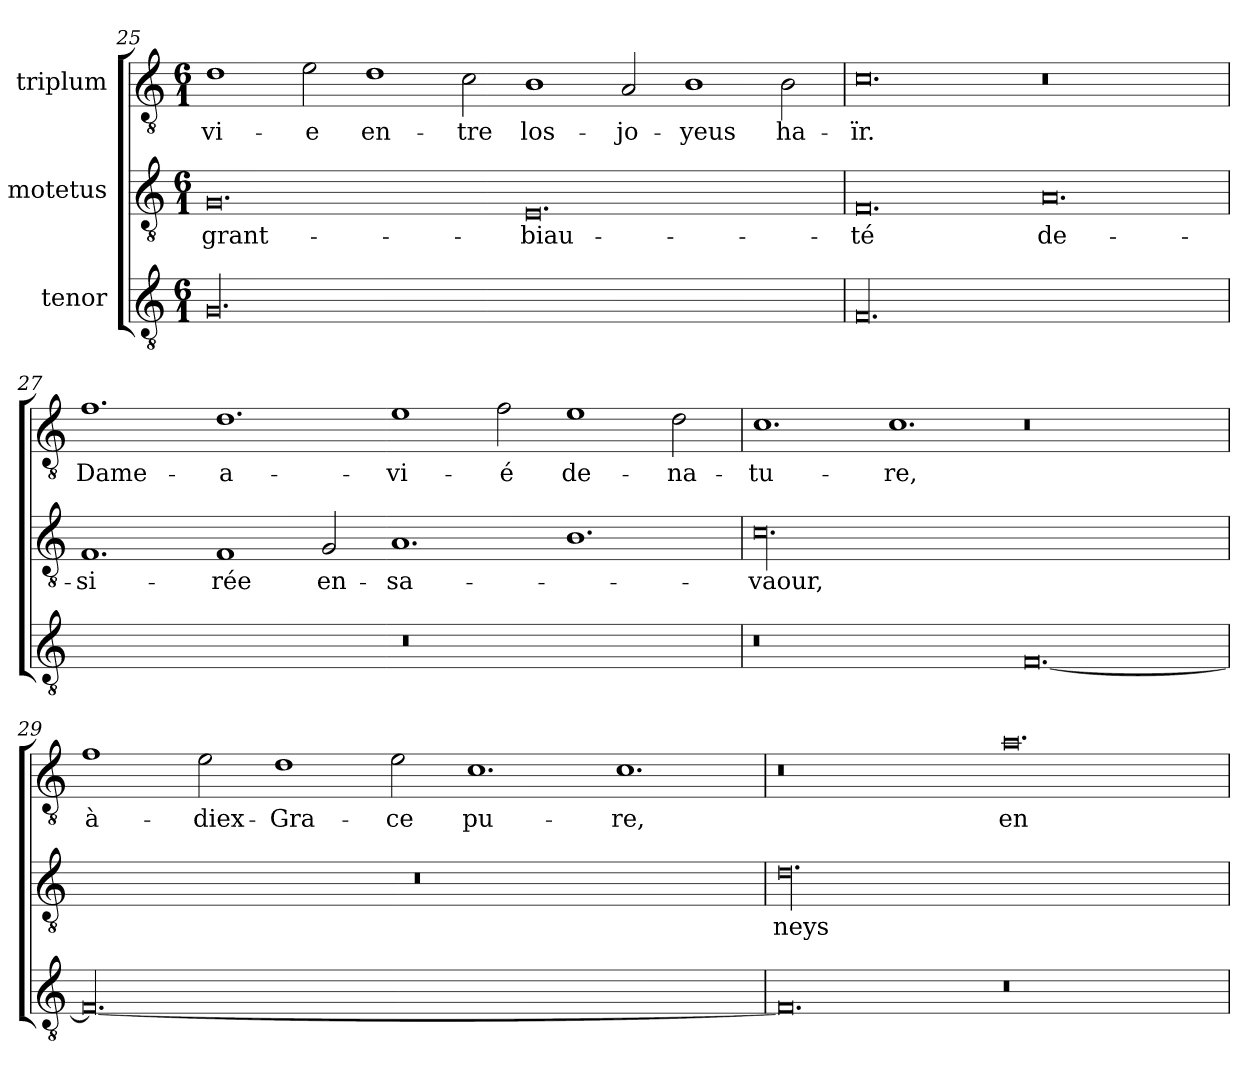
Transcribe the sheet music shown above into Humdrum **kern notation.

**kern	**kern	**text	**kern	**text
*part3	*part2	*part2	*part1	*part1
*staff3	*staff2	*staff2	*staff1	*staff1
*I"tenor	*I"motetus	*	*I"triplum	*
*clefGv2	*clefGv2	*	*clefGv2	*
*k[]	*k[]	*	*k[]	*
*C:	*C:	*	*C:	*
*M6/1	*M6/1	*	*M6/1	*
=25	=25	=25	=25	=25
00.G/	0.G/	grant-	1d\	vi-
.	.	.	2e\	-e
.	.	.	1d\	en-
.	.	.	2c\	-tre
.	0.E/	biau-	1B\	los-
.	.	.	2A/	jo-
.	.	.	1B\	-yeus
.	.	.	2B\	ha-
=26	=26	=26	=26	=26
00.F/	0.F/	-té	0.c\	-ïr.
.	0.A/	de-	0.r	.
=27	=27	=27	=27	=27
00.r	1.F/	-si-	1.f\	Dame-
.	1F/	-rée	1.d\	a-
.	2G/	en-	.	.
.	1.A/	sa-	1e\	-vi-
.	.	.	2f\	-é
.	1.B\	.	1e\	de-
.	.	.	2d\	na-
=28	=28	=28	=28	=28
0.r	00.c\	-vaour,	1.c\	-tu-
.	.	.	1.c\	-re,
[0.F/	.	.	0.r	.
=29	=29	=29	=29	=29
00.F/_	00.r	.	1f\	à-
.	.	.	2e\	diex-
.	.	.	1d\	Gra-
.	.	.	2e\	-ce
.	.	.	1.c\	pu-
.	.	.	1.c\	-re,
=30	=30	=30	=30	=30
0.F/]	00.d\	neys-	0.r	.
0.r	.	.	0.a\	en-
=	=	=	=	=
*-	*-	*-	*-	*-
